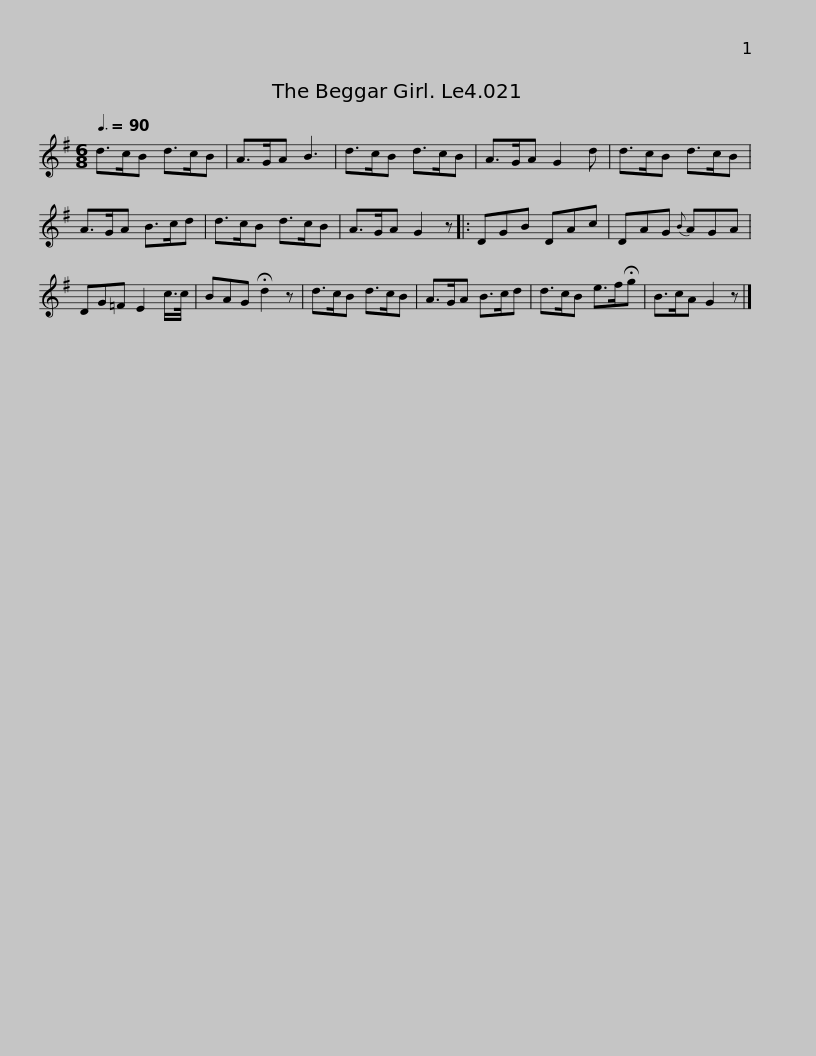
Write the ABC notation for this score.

X:1
L:1/8
Q:3/8=90
M:6/8
I:linebreak $
K:G
V:1 treble
V:1
 d>cB d>cB | A>GA B3 | d>cB d>cB | A>GA G2 d | d>cB d>cB | %5
 A>GA B>cd | d>cB d>cB |$ A>GA G2 z |: DGB DAc | DAG{B} AGA | %10
 DG=F E2 c/>c/ | BAG !fermata!d2 z | d>cB d>cB | A>GA B>cd |$ d>cB e>f!fermata!g | %15
 B>cA G2 z |] %16
